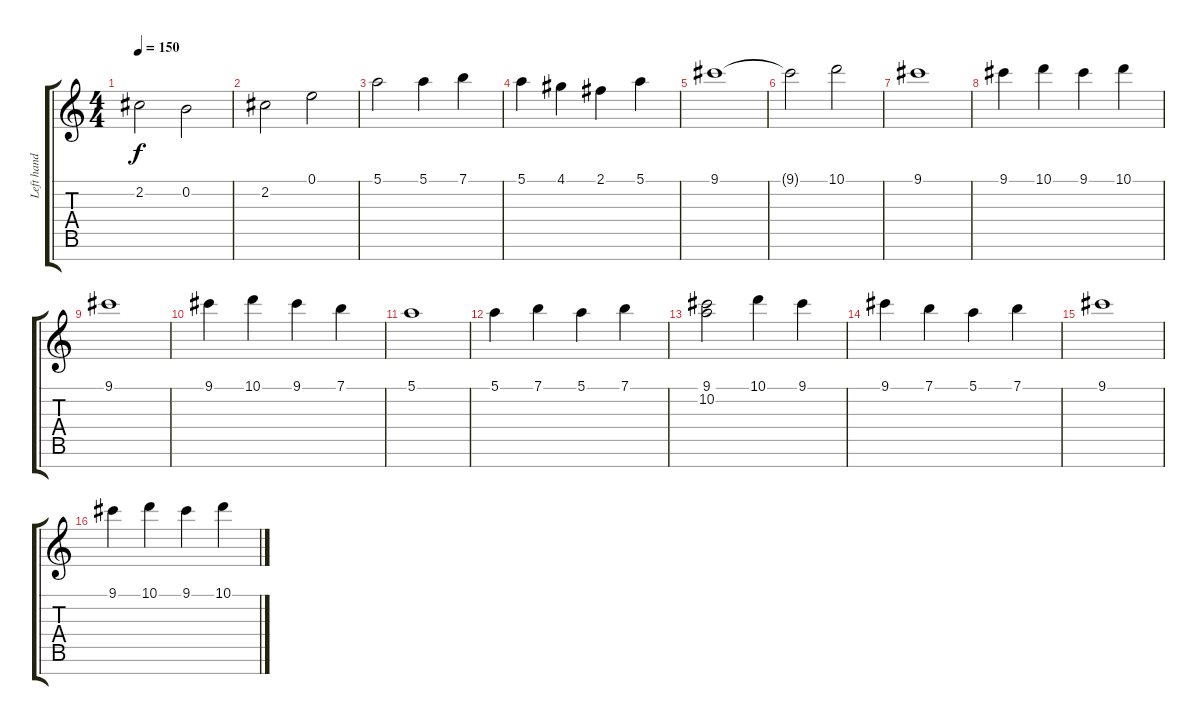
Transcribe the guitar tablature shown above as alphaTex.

\track ("Left hand" "Left hand") {instrument acousticgrandpiano}
\staff {score tabs}
\tuning (E5 B4 G4 D4 A3 E3 B2) {hide}
\ts (4 4)
\tempo 150
\clef g2
\ks c
2.2.2{dy f} 0.2.2 |
2.2.2 0.1.2 |
5.1.2 5.1.4 7.1.4 |
5.1.4 4.1.4 2.1.4 5.1.4 |
9.1.1 |
9.1{t}.2 10.1.2 |
9.1.1 |
9.1.4 10.1.4 9.1.4 10.1.4 |
9.1.1 |
9.1.4 10.1.4 9.1.4 7.1.4 |
5.1.1 |
5.1.4 7.1.4 5.1.4 7.1.4 |
(9.1 10.2).2 10.1.4 9.1.4 |
9.1.4 7.1.4 5.1.4 7.1.4 |
9.1.1 |
9.1.4 10.1.4 9.1.4 10.1.4
